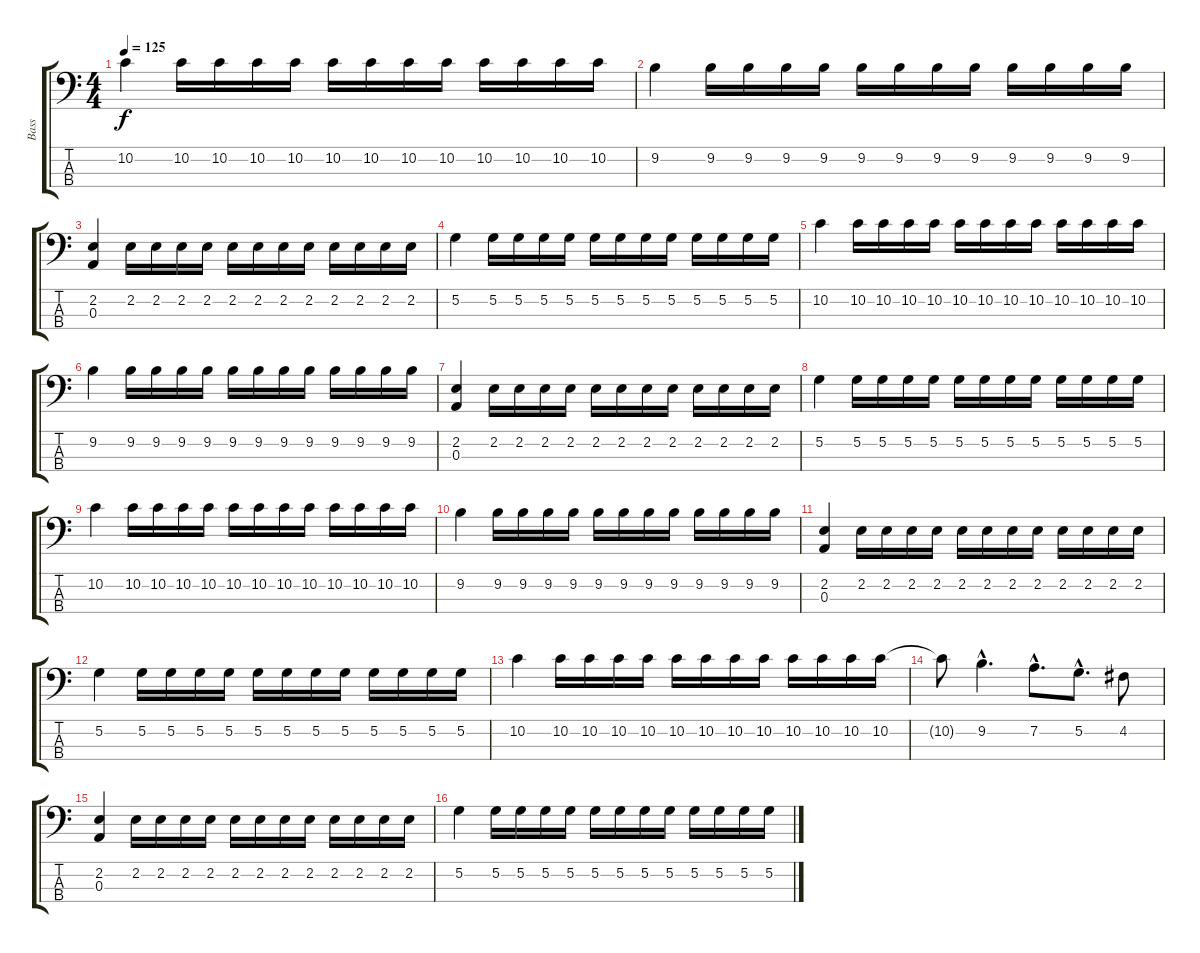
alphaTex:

\track ("Bass" "Bass") {instrument electricbassfinger}
\staff {score tabs}
\tuning (G2 D2 A1 E1) {hide}
\ts (4 4)
\tempo 125
\clef f4
\ks c
10.2.4{dy f} 10.2.16 10.2.16 10.2.16 10.2.16 10.2.16 10.2.16 10.2.16 10.2.16 10.2.16 10.2.16 10.2.16 10.2.16 |
9.2.4 9.2.16 9.2.16 9.2.16 9.2.16 9.2.16 9.2.16 9.2.16 9.2.16 9.2.16 9.2.16 9.2.16 9.2.16 |
(2.2 0.3).4 2.2.16 2.2.16 2.2.16 2.2.16 2.2.16 2.2.16 2.2.16 2.2.16 2.2.16 2.2.16 2.2.16 2.2.16 |
5.2.4 5.2.16 5.2.16 5.2.16 5.2.16 5.2.16 5.2.16 5.2.16 5.2.16 5.2.16 5.2.16 5.2.16 5.2.16 |
10.2.4 10.2.16 10.2.16 10.2.16 10.2.16 10.2.16 10.2.16 10.2.16 10.2.16 10.2.16 10.2.16 10.2.16 10.2.16 |
9.2.4 9.2.16 9.2.16 9.2.16 9.2.16 9.2.16 9.2.16 9.2.16 9.2.16 9.2.16 9.2.16 9.2.16 9.2.16 |
(2.2 0.3).4 2.2.16 2.2.16 2.2.16 2.2.16 2.2.16 2.2.16 2.2.16 2.2.16 2.2.16 2.2.16 2.2.16 2.2.16 |
5.2.4 5.2.16 5.2.16 5.2.16 5.2.16 5.2.16 5.2.16 5.2.16 5.2.16 5.2.16 5.2.16 5.2.16 5.2.16 |
10.2.4 10.2.16 10.2.16 10.2.16 10.2.16 10.2.16 10.2.16 10.2.16 10.2.16 10.2.16 10.2.16 10.2.16 10.2.16 |
9.2.4 9.2.16 9.2.16 9.2.16 9.2.16 9.2.16 9.2.16 9.2.16 9.2.16 9.2.16 9.2.16 9.2.16 9.2.16 |
(2.2 0.3).4 2.2.16 2.2.16 2.2.16 2.2.16 2.2.16 2.2.16 2.2.16 2.2.16 2.2.16 2.2.16 2.2.16 2.2.16 |
5.2.4 5.2.16 5.2.16 5.2.16 5.2.16 5.2.16 5.2.16 5.2.16 5.2.16 5.2.16 5.2.16 5.2.16 5.2.16 |
10.2.4 10.2.16 10.2.16 10.2.16 10.2.16 10.2.16 10.2.16 10.2.16 10.2.16 10.2.16 10.2.16 10.2.16 10.2.16 |
10.2{t}.8 9.2{hac}.4{d} 7.2{hac}.8{d} 5.2{hac}.8{d} 4.2.8 |
(2.2 0.3).4 2.2.16 2.2.16 2.2.16 2.2.16 2.2.16 2.2.16 2.2.16 2.2.16 2.2.16 2.2.16 2.2.16 2.2.16 |
5.2.4 5.2.16 5.2.16 5.2.16 5.2.16 5.2.16 5.2.16 5.2.16 5.2.16 5.2.16 5.2.16 5.2.16 5.2.16
